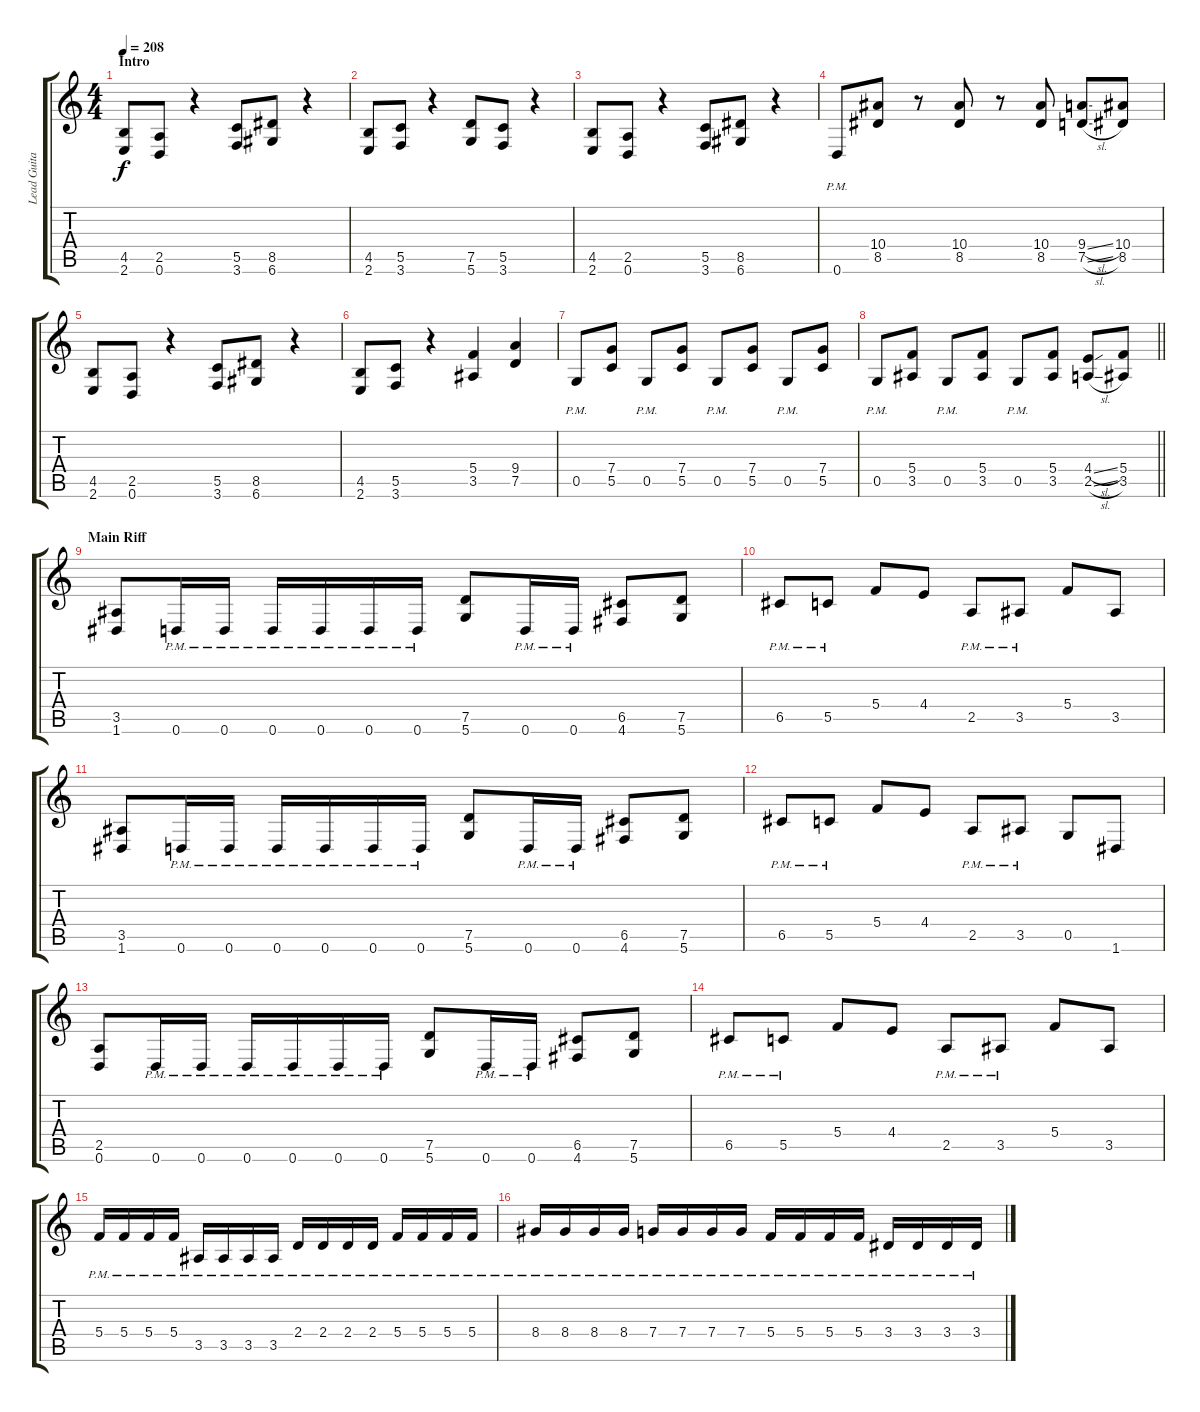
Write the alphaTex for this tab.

\track ("Lead Guitar" "Lead Guita") {instrument distortionguitar}
\staff {score tabs}
\tuning (D4 A3 F3 C3 G2 D2) {hide}
\ts (4 4)
\section ("" "Intro")
\tempo 208
\clef g2
\ks c
(4.5 2.6).8{dy f instrument distortionguitar} (2.5 0.6).8 r.4 (5.5 3.6).8 (8.5 6.6).8 r.4 |
(4.5 2.6).8 (5.5 3.6).8 r.4 (7.5 5.6).8 (5.5 3.6).8 r.4 |
(4.5 2.6).8 (2.5 0.6).8 r.4 (5.5 3.6).8 (8.5 6.6).8 r.4 |
0.6{pm}.8 (10.4 8.5).8 r.8 (10.4 8.5).8 r.8 (10.4 8.5).8 (9.4{sl} 7.5{sl}).8 (10.4 8.5).8 |
(4.5 2.6).8 (2.5 0.6).8 r.4 (5.5 3.6).8 (8.5 6.6).8 r.4 |
(4.5 2.6).8 (5.5 3.6).8 r.4 (5.4 3.5).4 (9.4 7.5).4 |
0.5{pm}.8 (7.4 5.5).8 0.5{pm}.8 (7.4 5.5).8 0.5{pm}.8 (7.4 5.5).8 0.5{pm}.8 (7.4 5.5).8 |
\barLineRight lightlight
0.5{pm}.8 (5.4 3.5).8 0.5{pm}.8 (5.4 3.5).8 0.5{pm}.8 (5.4 3.5).8 (4.4{sl} 2.5{sl}).8 (5.4 3.5).8 |
\section ("" "Main Riff")
(3.5 1.6).8 0.6{pm}.16 0.6{pm}.16 0.6{pm}.16 0.6{pm}.16 0.6{pm}.16 0.6{pm}.16 (7.5 5.6).8 0.6{pm}.16 0.6{pm}.16 (6.5 4.6).8 (7.5 5.6).8 |
6.5{pm}.8 5.5{pm}.8 5.4.8 4.4.8 2.5{pm}.8 3.5{pm}.8 5.4.8 3.5.8 |
(3.5 1.6).8 0.6{pm}.16 0.6{pm}.16 0.6{pm}.16 0.6{pm}.16 0.6{pm}.16 0.6{pm}.16 (7.5 5.6).8 0.6{pm}.16 0.6{pm}.16 (6.5 4.6).8 (7.5 5.6).8 |
6.5{pm}.8 5.5{pm}.8 5.4.8 4.4.8 2.5{pm}.8 3.5{pm}.8 0.5.8 1.6.8 |
(2.5 0.6).8 0.6{pm}.16 0.6{pm}.16 0.6{pm}.16 0.6{pm}.16 0.6{pm}.16 0.6{pm}.16 (7.5 5.6).8 0.6{pm}.16 0.6{pm}.16 (6.5 4.6).8 (7.5 5.6).8 |
6.5{pm}.8 5.5{pm}.8 5.4.8 4.4.8 2.5{pm}.8 3.5{pm}.8 5.4.8 3.5.8 |
5.4{pm}.16{volume 14} 5.4{pm}.16 5.4{pm}.16 5.4{pm}.16 3.5{pm}.16 3.5{pm}.16 3.5{pm}.16 3.5{pm}.16 2.4{pm}.16 2.4{pm}.16 2.4{pm}.16 2.4{pm}.16 5.4{pm}.16 5.4{pm}.16 5.4{pm}.16 5.4{pm}.16 |
8.4{pm}.16 8.4{pm}.16 8.4{pm}.16 8.4{pm}.16 7.4{pm}.16 7.4{pm}.16 7.4{pm}.16 7.4{pm}.16 5.4{pm}.16 5.4{pm}.16 5.4{pm}.16 5.4{pm}.16 3.4{pm}.16 3.4{pm}.16 3.4{pm}.16 3.4{pm}.16
